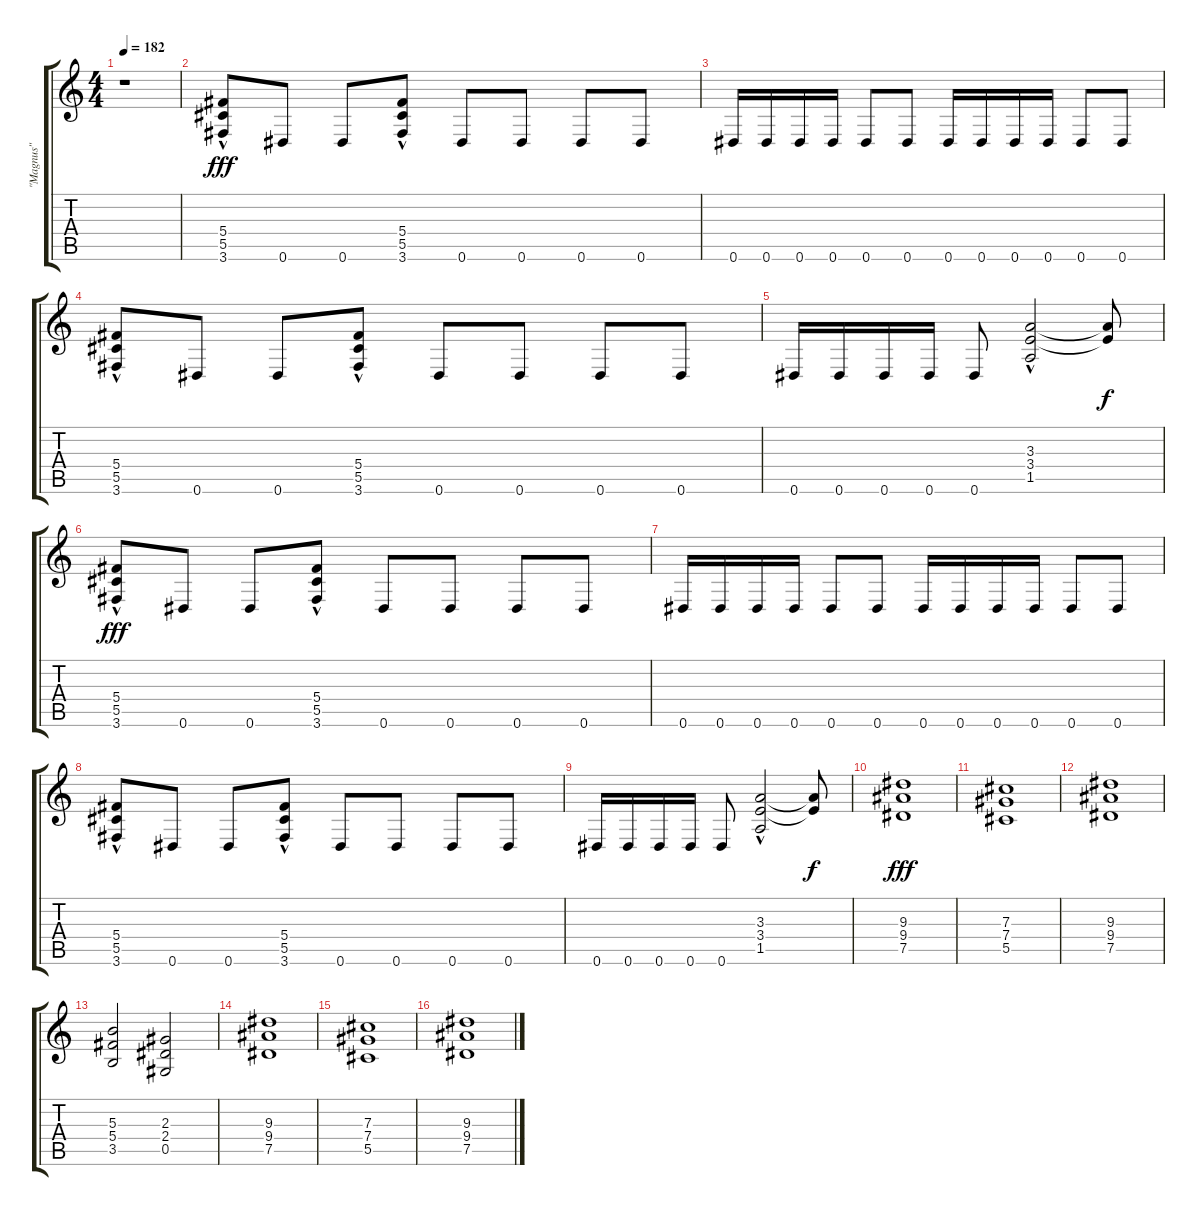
\track ("\"Magnus\"" "\"Magnus\"") {instrument distortionguitar}
\staff {score tabs}
\tuning (Eb4 Bb3 Gb3 Db3 Ab2 Eb2) {hide}
\ts (4 4)
\tempo 182
\clef g2
\ks c
r.1{dy fff} |
(5.4{hac} 5.5 3.6{hac}).8 0.6.8 0.6.8 (5.4{hac} 5.5 3.6{hac}).8 0.6.8 0.6.8 0.6.8 0.6.8 |
0.6.16 0.6.16 0.6.16 0.6.16 0.6.8 0.6.8 0.6.16 0.6.16 0.6.16 0.6.16 0.6.8 0.6.8 |
(5.4{hac} 5.5 3.6{hac}).8 0.6.8 0.6.8 (5.4{hac} 5.5 3.6{hac}).8 0.6.8 0.6.8 0.6.8 0.6.8 |
0.6.16 0.6.16 0.6.16 0.6.16 0.6.8 (3.3 3.4 1.5{hac}).2 (3.3{t} 3.4{t}).8{dy f} |
(5.4{hac} 5.5 3.6{hac}).8{dy fff} 0.6.8 0.6.8 (5.4{hac} 5.5 3.6{hac}).8 0.6.8 0.6.8 0.6.8 0.6.8 |
0.6.16 0.6.16 0.6.16 0.6.16 0.6.8 0.6.8 0.6.16 0.6.16 0.6.16 0.6.16 0.6.8 0.6.8 |
(5.4 5.5 3.6{hac}).8 0.6.8 0.6.8 (5.4{hac} 5.5 3.6{hac}).8 0.6.8 0.6.8 0.6.8 0.6.8 |
0.6.16 0.6.16 0.6.16 0.6.16 0.6.8 (3.3 3.4 1.5{hac}).2 (3.3{t} 3.4{t}).8{dy f} |
(9.3 9.4 7.5).1{dy fff} |
(7.3 7.4 5.5).1 |
(9.3 9.4 7.5).1 |
(5.3 5.4 3.5).2 (2.3 2.4 0.5).2 |
(9.3 9.4 7.5).1 |
(7.3 7.4 5.5).1 |
(9.3 9.4 7.5).1
